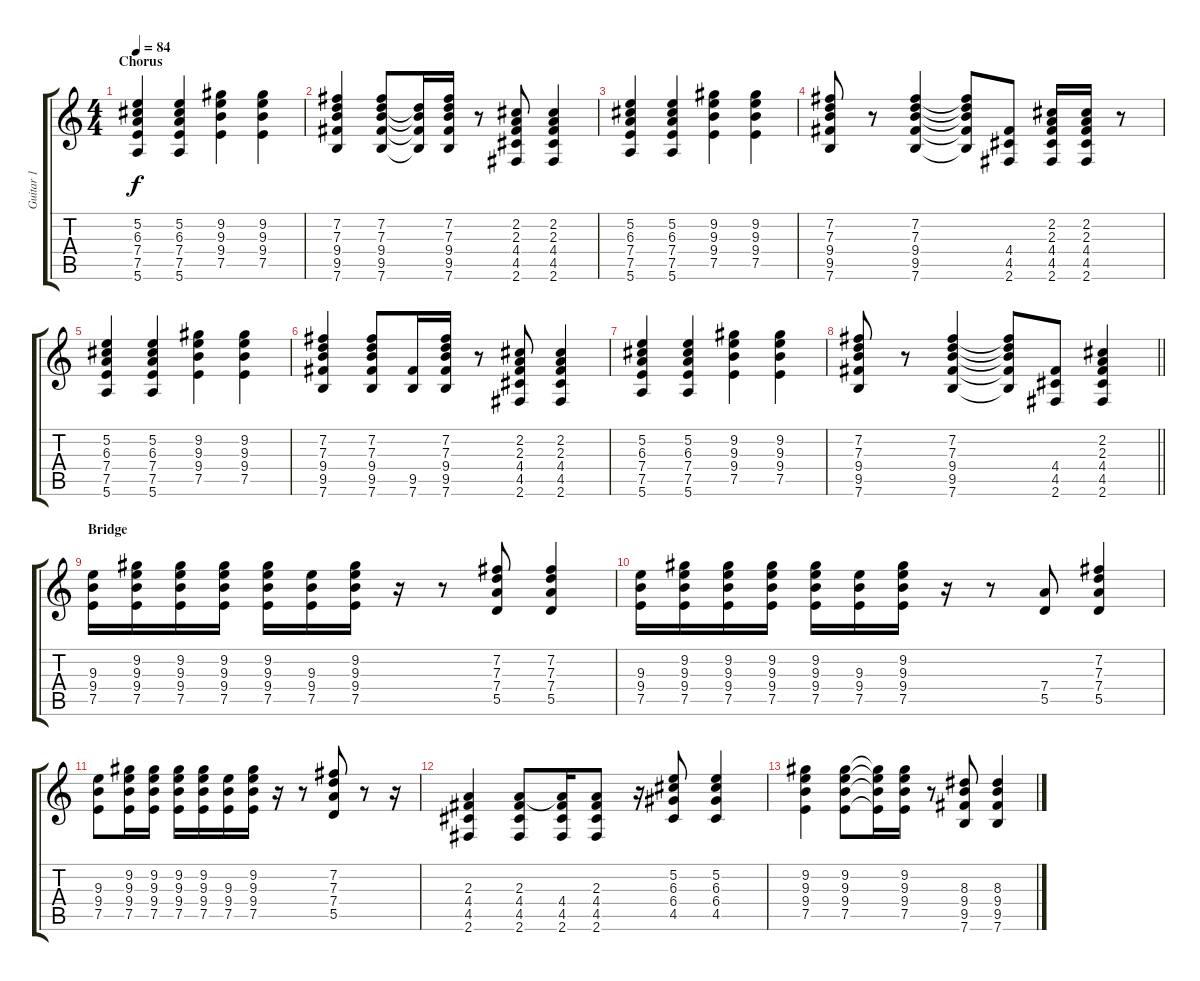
\track ("Guitar 1" "Guitar 1") {instrument electricguitarclean}
\staff {score tabs}
\tuning (E4 B3 G3 D3 A2 E2) {hide}
\ts (4 4)
\section ("" "Chorus")
\tempo 84
\clef g2
\ks c
(5.2 6.3 7.4 7.5 5.6).4{dy f} (5.2 6.3 7.4 7.5 5.6).4 (9.2 9.3 9.4 7.5).4 (9.2 9.3 9.4 7.5).4 |
(7.2 7.3 9.4 9.5 7.6).4 (7.2 7.3 9.4 9.5 7.6).8 (7.3{t} 9.4{t} 9.5{t} 7.6{t}).16 (7.2 7.3 9.4 9.5 7.6).16 r.8 (2.2 2.3 4.4 4.5 2.6).8 (2.2 2.3 4.4 4.5 2.6).4 |
(5.2 6.3 7.4 7.5 5.6).4 (5.2 6.3 7.4 7.5 5.6).4 (9.2 9.3 9.4 7.5).4 (9.2 9.3 9.4 7.5).4 |
(7.2 7.3 9.4 9.5 7.6).8 r.8 (7.2 7.3 9.4 9.5 7.6).4 (7.2{t} 7.3{t} 9.4{t} 9.5{t} 7.6{t}).8 (4.4 4.5 2.6).8 (2.2 2.3 4.4 4.5 2.6).16 (2.2 2.3 4.4 4.5 2.6).16 r.8 |
(5.2 6.3 7.4 7.5 5.6).4 (5.2 6.3 7.4 7.5 5.6).4 (9.2 9.3 9.4 7.5).4 (9.2 9.3 9.4 7.5).4 |
(7.2 7.3 9.4 9.5 7.6).4 (7.2 7.3 9.4 9.5 7.6).8 (9.5 7.6).16 (7.2 7.3 9.4 9.5 7.6).16 r.8 (2.2 2.3 4.4 4.5 2.6).8 (2.2 2.3 4.4 4.5 2.6).4 |
(5.2 6.3 7.4 7.5 5.6).4 (5.2 6.3 7.4 7.5 5.6).4 (9.2 9.3 9.4 7.5).4 (9.2 9.3 9.4 7.5).4 |
\barLineRight lightlight
(7.2 7.3 9.4 9.5 7.6).8 r.8 (7.2 7.3 9.4 9.5 7.6).4 (7.2{t} 7.3{t} 9.4{t} 9.5{t} 7.6{t}).8 (4.4 4.5 2.6).8 (2.2 2.3 4.4 4.5 2.6).4 |
\section ("" "Bridge")
(9.3 9.4 7.5).16 (9.2 9.3 9.4 7.5).16 (9.2 9.3 9.4 7.5).16 (9.2 9.3 9.4 7.5).16 (9.2 9.3 9.4 7.5).16 (9.3 9.4 7.5).16 (9.2 9.3 9.4 7.5).16 r.16 r.8 (7.2 7.3 7.4 5.5).8 (7.2 7.3 7.4 5.5).4 |
(9.3 9.4 7.5).16 (9.2 9.3 9.4 7.5).16 (9.2 9.3 9.4 7.5).16 (9.2 9.3 9.4 7.5).16 (9.2 9.3 9.4 7.5).16 (9.3 9.4 7.5).16 (9.2 9.3 9.4 7.5).16 r.16 r.8 (7.4 5.5).8 (7.2 7.3 7.4 5.5).4 |
(9.3 9.4 7.5).8 (9.2 9.3 9.4 7.5).16 (9.2 9.3 9.4 7.5).16 (9.2 9.3 9.4 7.5).16 (9.2 9.3 9.4 7.5).16 (9.3 9.4 7.5).16 (9.2 9.3 9.4 7.5).16 r.16 r.8 (7.2 7.3 7.4 5.5).8 r.8 r.16 |
(2.3 4.4 4.5 2.6).4 (2.3 4.4 4.5 2.6).8 (2.3{t} 4.4 4.5 2.6).16 (2.3 4.4 4.5 2.6).8 r.16 (5.2 6.3 6.4 4.5).8 (5.2 6.3 6.4 4.5).4 |
(9.2 9.3 9.4 7.5).4 (9.2 9.3 9.4 7.5).8 (9.2{t} 9.3{t} 9.4{t} 7.5{t}).16 (9.2 9.3 9.4 7.5).16 r.8 (8.3 9.4 9.5 7.6).8 (8.3 9.4 9.5 7.6).4
